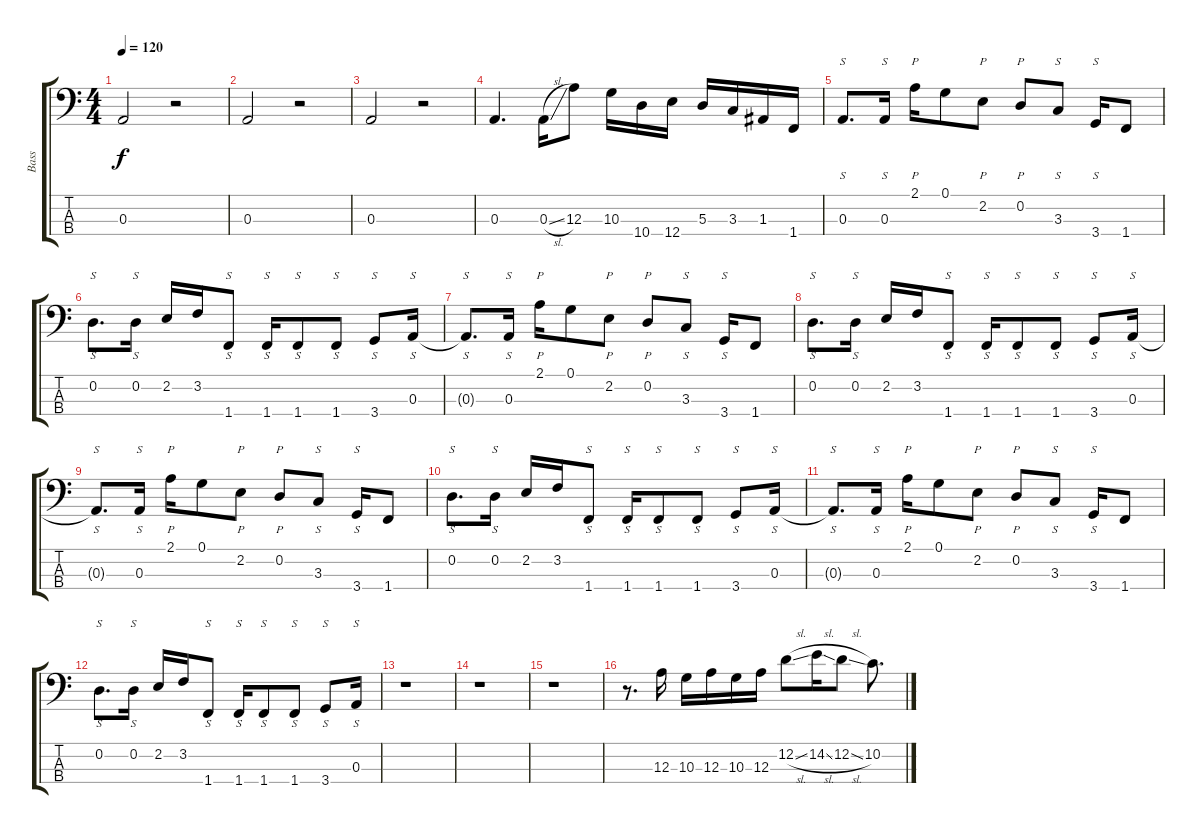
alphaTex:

\track ("Bass" "Bass") {instrument slapbass2}
\staff {score tabs}
\tuning (G2 D2 A1 E1) {hide}
\ts (4 4)
\tempo 120
\clef f4
\ks c
0.3.2{dy f} r.2 |
0.3.2 r.2 |
0.3.2 r.2 |
0.3.4{d} 0.3{sl}.16 12.3.8 10.3.16 10.4.16 12.4.16 5.3.16 3.3.16 1.3.16 1.4.16 |
0.3.8{s d} 0.3.16{s} 2.1.16{p} 0.1.8 2.2.8{p} 0.2.8{p} 3.3.8{s} 3.4.16{s} 1.4.8 |
0.2.8{s d} 0.2.16{s} 2.2.16 3.2.16 1.4.8{s} 1.4.16{s} 1.4.8{s} 1.4.8{s} 3.4.8{s} 0.3.16{s} |
0.3{t}.8{s d} 0.3.16{s} 2.1.16{p} 0.1.8 2.2.8{p} 0.2.8{p} 3.3.8{s} 3.4.16{s} 1.4.8 |
0.2.8{s d} 0.2.16{s} 2.2.16 3.2.16 1.4.8{s} 1.4.16{s} 1.4.8{s} 1.4.8{s} 3.4.8{s} 0.3.16{s} |
0.3{t}.8{s d} 0.3.16{s} 2.1.16{p} 0.1.8 2.2.8{p} 0.2.8{p} 3.3.8{s} 3.4.16{s} 1.4.8 |
0.2.8{s d} 0.2.16{s} 2.2.16 3.2.16 1.4.8{s} 1.4.16{s} 1.4.8{s} 1.4.8{s} 3.4.8{s} 0.3.16{s} |
0.3{t}.8{s d} 0.3.16{s} 2.1.16{p} 0.1.8 2.2.8{p} 0.2.8{p} 3.3.8{s} 3.4.16{s} 1.4.8 |
0.2.8{s d} 0.2.16{s} 2.2.16 3.2.16 1.4.8{s} 1.4.16{s} 1.4.8{s} 1.4.8{s} 3.4.8{s} 0.3.16{s} |
r.1 |
r.1 |
r.1 |
r.8{d} 12.3.16 10.3.16 12.3.16 10.3.16 12.3.16 12.2{sl}.8 14.2{sl}.16 12.2{sl}.8 10.2.8{d}
